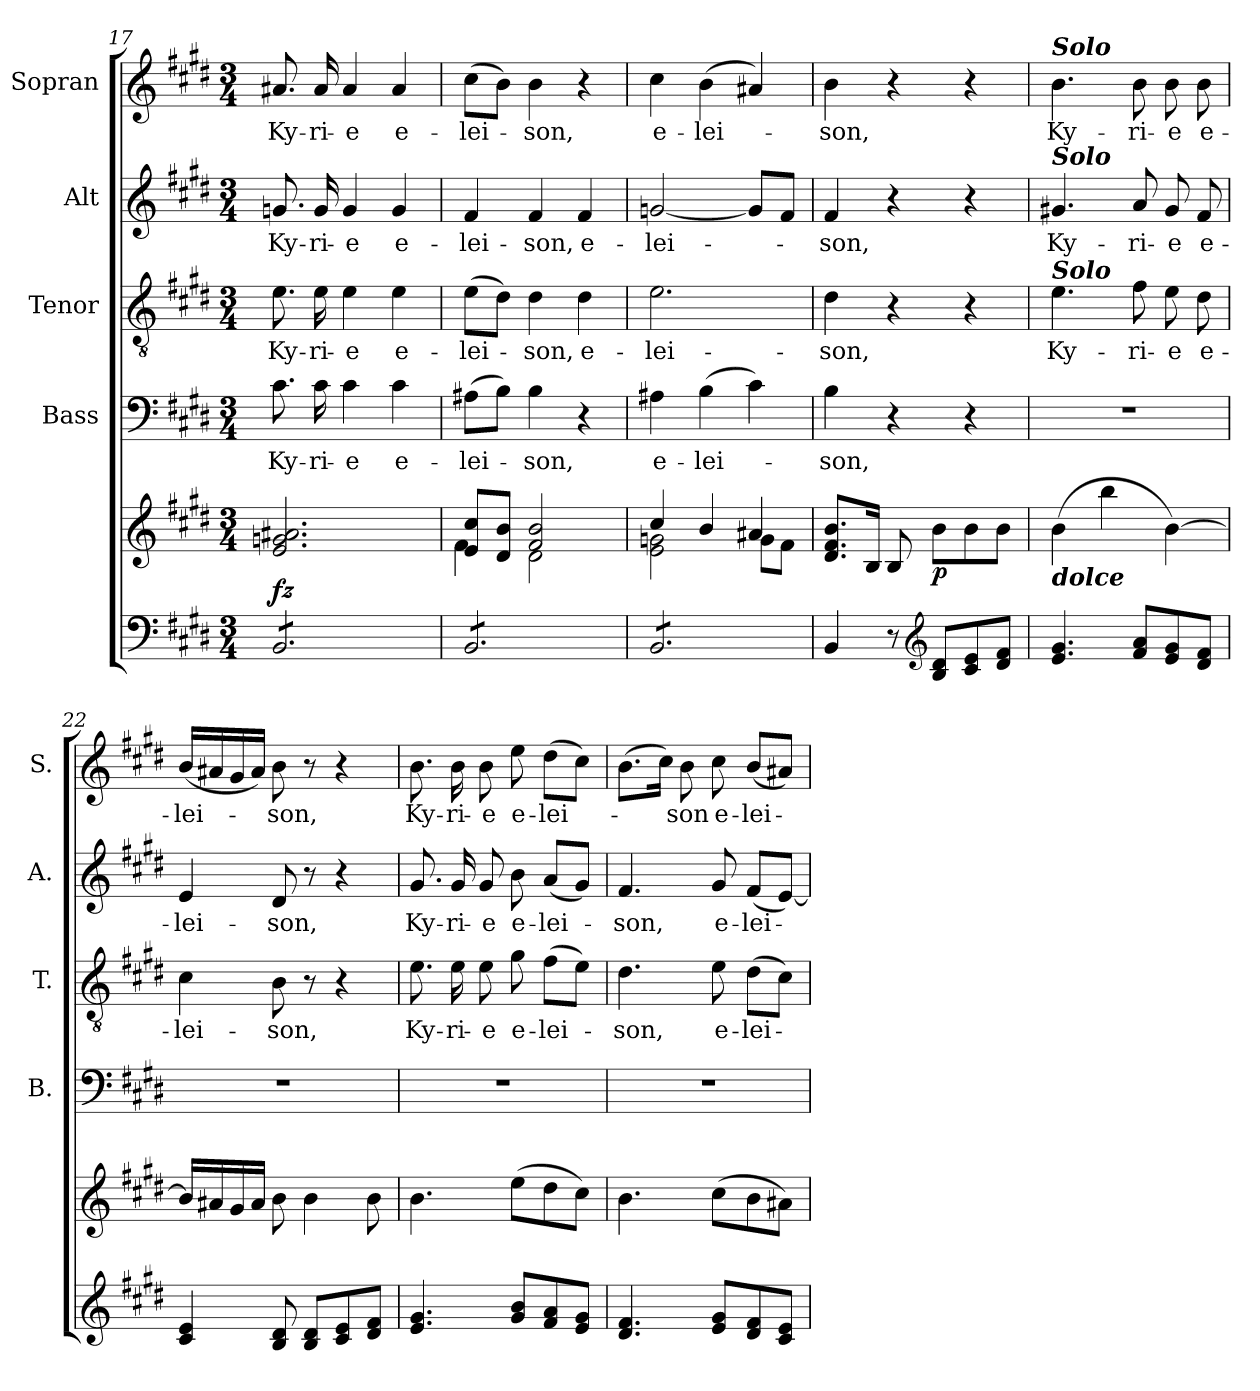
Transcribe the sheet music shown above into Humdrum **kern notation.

**kern	**kern	**dynam	**kern	**text	**kern	**text	**kern	**text	**kern	**text
*part5	*part5	*part5	*part4	*part4	*part3	*part3	*part2	*part2	*part1	*part1
*staff6	*staff5	*staff5/6	*staff4	*staff4	*staff3	*staff3	*staff2	*staff2	*staff1	*staff1
*	*	*	*I"Bass	*	*I"Tenor	*	*I"Alt	*	*I"Sopran	*
*	*	*	*I'B.	*	*I'T.	*	*I'A.	*	*I'S.	*
*clefF4	*clefG2	*	*clefF4	*	*clefGv2	*	*clefG2	*	*clefG2	*
*k[f#c#g#d#]	*k[f#c#g#d#]	*	*k[f#c#g#d#]	*	*k[f#c#g#d#]	*	*k[f#c#g#d#]	*	*k[f#c#g#d#]	*
*E:	*E:	*	*E:	*	*E:	*	*E:	*	*E:	*
*M3/4	*M3/4	*	*M3/4	*	*M3/4	*	*M3/4	*	*M3/4	*
=17	=17	=17	=17	=17	=17	=17	=17	=17	=17	=17
!	!	!LO:DY:a=2	!	!LO:LY:b	!	!LO:LY:b	!	!LO:LY:b	!	!LO:LY:b
*tremolo	*	*	*	*	*	*	*	*	*	*
8BB/L	2.e/ 2.gn/ 2.a#X/	fz	8.c#\	Ky-	8.e\	Ky-	8.gn/	Ky-	8.a#X/	Ky-
8BB/	.	.	.	.	.	.	.	.	.	.
!	!	!	!	!LO:LY:b	!	!LO:LY:b	!	!LO:LY:b	!	!LO:LY:b
.	.	.	16c#\	-ri-	16e\	-ri-	16g/	-ri-	16a#/	-ri-
!	!	!	!	!LO:LY:b	!	!LO:LY:b	!	!LO:LY:b	!	!LO:LY:b
8BB/	.	.	4c#\	-e	4e\	-e	4g/	-e	4a#/	-e
8BB/	.	.	.	.	.	.	.	.	.	.
!	!	!	!	!LO:LY:b	!	!LO:LY:b	!	!LO:LY:b	!	!LO:LY:b
8BB/	.	.	4c#\	e-	4e\	e-	4g/	e-	4a#/	e-
8BB/J	.	.	.	.	.	.	.	.	.	.
=18	=18	=18	=18	=18	=18	=18	=18	=18	=18	=18
*	*^	*	*	*	*	*	*	*	*	*
!	!	!	!	!	!LO:LY:b	!	!LO:LY:b	!	!LO:LY:b	!	!LO:LY:b
8BB/L	8e/ 8cc#/L	4f#\	.	(>8A#X\L	-lei-	(>8e\L	-lei-	4f#/	-lei-	(>8cc#\L	-lei-
8BB/	8d#/ 8b/J	.	.	8B\J)	.	8d#\J)	.	.	.	8b\J)	.
!	!	!	!	!	!LO:LY:b	!	!LO:LY:b	!	!LO:LY:b	!	!LO:LY:b
8BB/	2f#/ 2b/	2d#\	.	4B\	-son,	4d#\	-son,	4f#/	-son,	4b\	-son,
8BB/	.	.	.	.	.	.	.	.	.	.	.
!	!	!	!	!	!	!	!LO:LY:b	!	!LO:LY:b	!	!
8BB/	.	.	.	4r	.	4d#\	e-	4f#/	e-	4r	.
8BB/J	.	.	.	.	.	.	.	.	.	.	.
=19	=19	=19	=19	=19	=19	=19	=19	=19	=19	=19	=19
!	!	!	!	!	!LO:LY:b	!	!LO:LY:b	!	!LO:LY:b	!	!LO:LY:b
8BB/L	4cc#/	2e\ 2gn\	.	4A#X\	e-	2.e\	-lei-	[2gn/	-lei-	4cc#\	e-
8BB/	.	.	.	.	.	.	.	.	.	.	.
!	!	!	!	!	!LO:LY:b	!	!	!	!	!	!LO:LY:b
8BB/	4b/	.	.	(>4B\	-lei-	.	.	.	.	(>4b\	-lei-
8BB/	.	.	.	.	.	.	.	.	.	.	.
8BB/	4a#X/	8g\L	.	4c#\)	.	.	.	8g/L]	.	4a#X/)	.
8BB/J	.	8f#\J	.	.	.	.	.	8f#/J	.	.	.
*Xtremolo	*	*	*	*	*	*	*	*	*	*	*
=20	=20	=20	=20	=20	=20	=20	=20	=20	=20	=20	=20
!	!	!	!	!	!LO:LY:b	!	!LO:LY:b	!	!LO:LY:b	!	!LO:LY:b
*	*v	*v	*	*	*	*	*	*	*	*	*
4BB/	8.d#/ 8.f#/ 8.b/L	.	4B\	-son,	4d#\	-son,	4f#/	-son,	4b\	-son,
.	16B/Jk	.	.	.	.	.	.	.	.	.
8r	8B/	.	4r	.	4r	.	4r	.	4r	.
*clefG2	*	*	*	*	*	*	*	*	*	*
!	!	!LO:DY:b	!	!	!	!	!	!	!	!
8B/ 8d#/L	8b\L	p	.	.	.	.	.	.	.	.
8c#/ 8e/	8b\	.	4r	.	4r	.	4r	.	4r	.
8d#/ 8f#/J	8b\J	.	.	.	.	.	.	.	.	.
=21	=21	=21	=21	=21	=21	=21	=21	=21	=21	=21
!	!	!	!	!	!	!	!	!	!LO:TX:a:Bi:t=Solo	!
!	!	!	!	!	!	!	!LO:TX:a:Bi:t=Solo	!	!	!
!	!	!	!	!	!LO:TX:a:Bi:t=Solo	!	!	!	!	!
!	!LO:TX:b:Bi:t=dolce	!	!	!	!	!	!	!	!	!
!	!	!	!	!	!	!LO:LY:b	!	!LO:LY:b	!	!LO:LY:b
4.e/ 4.g#/	(>4b\	.	2.r	.	4.e\	Ky-	4.g#X/	Ky-	4.b\	Ky-
.	4bb\	.	.	.	.	.	.	.	.	.
!	!	!	!	!	!	!LO:LY:b	!	!LO:LY:b	!	!LO:LY:b
8f#/ 8a/L	.	.	.	.	8f#\	-ri-	8a/	-ri-	8b\	-ri-
!	!	!	!	!	!	!LO:LY:b	!	!LO:LY:b	!	!LO:LY:b
8e/ 8g#/	[4b\)	.	.	.	8e\	-e	8g#/	-e	8b\	-e
!	!	!	!	!	!	!LO:LY:b	!	!LO:LY:b	!	!LO:LY:b
8d#/ 8f#/J	.	.	.	.	8d#\	e-	8f#/	e-	8b\	e-
!!LO:PB:g=z
=22	=22	=22	=22	=22	=22	=22	=22	=22	=22	=22
!	!	!	!	!	!	!LO:LY:b	!	!LO:LY:b	!	!LO:LY:b
4c#/ 4e/	16b/LL]	.	2.r	.	4c#\	-lei-	4e/	-lei-	(<16b/LL	-lei-
.	16a#X/	.	.	.	.	.	.	.	16a#X/	.
.	16g#/	.	.	.	.	.	.	.	16g#/	.
.	16a#/JJ	.	.	.	.	.	.	.	16a#/JJ)	.
!	!	!	!	!	!	!LO:LY:b	!	!LO:LY:b	!	!LO:LY:b
8B/ 8d#/	8b\	.	.	.	8B\	-son,	8d#/	-son,	8b\	-son,
8B/ 8d#/L	4b\	.	.	.	8r	.	8r	.	8r	.
8c#/ 8e/	.	.	.	.	4r	.	4r	.	4r	.
8d#/ 8f#/J	8b\	.	.	.	.	.	.	.	.	.
=23	=23	=23	=23	=23	=23	=23	=23	=23	=23	=23
!	!	!	!	!	!	!LO:LY:b	!	!LO:LY:b	!	!LO:LY:b
4.e/ 4.g#/	4.b\	.	2.r	.	8.e\	Ky-	8.g#/	Ky-	8.b\	Ky-
!	!	!	!	!	!	!LO:LY:b	!	!LO:LY:b	!	!LO:LY:b
.	.	.	.	.	16e\	-ri-	16g#/	-ri-	16b\	-ri-
!	!	!	!	!	!	!LO:LY:b	!	!LO:LY:b	!	!LO:LY:b
.	.	.	.	.	8e\	-e	8g#/	-e	8b\	-e
!	!	!	!	!	!	!LO:LY:b	!	!LO:LY:b	!	!LO:LY:b
8g#/ 8b/L	(>8ee\L	.	.	.	8g#\	e-	8b\	e-	8ee\	e-
!	!	!	!	!	!	!LO:LY:b	!	!LO:LY:b	!	!LO:LY:b
8f#/ 8a/	8dd#\	.	.	.	(>8f#\L	-lei-	(<8a/L	-lei-	(>8dd#\L	-lei-
8e/ 8g#/J	8cc#\J)	.	.	.	8e\J)	.	8g#/J)	.	8cc#\J)	.
=24	=24	=24	=24	=24	=24	=24	=24	=24	=24	=24
!	!	!	!	!	!	!LO:LY:b	!	!LO:LY:b	!	!
4.d#/ 4.f#/	4.b\	.	2.r	.	4.d#\	-son,	4.f#/	-son,	(>8.b\L	.
.	.	.	.	.	.	.	.	.	16cc#\Jk)	.
!	!	!	!	!	!	!	!	!	!	!LO:LY:b
.	.	.	.	.	.	.	.	.	8b\	-son
!	!	!	!	!	!	!LO:LY:b	!	!LO:LY:b	!	!LO:LY:b
8e/ 8g#/L	(>8cc#\L	.	.	.	8e\	e-	8g#/	e-	8cc#\	e-
!	!	!	!	!	!	!LO:LY:b	!	!LO:LY:b	!	!LO:LY:b
8d#/ 8f#/	8b\	.	.	.	(>8d#\L	-lei-	(<8f#/L	-lei-	(<8b/L	-lei-
8c#/ 8e/J	8a#X\J)	.	.	.	8c#\J)	.	[8e/J)	.	8a#X/J)	.
=	=	=	=	=	=	=	=	=	=	=
*-	*-	*-	*-	*-	*-	*-	*-	*-	*-	*-
